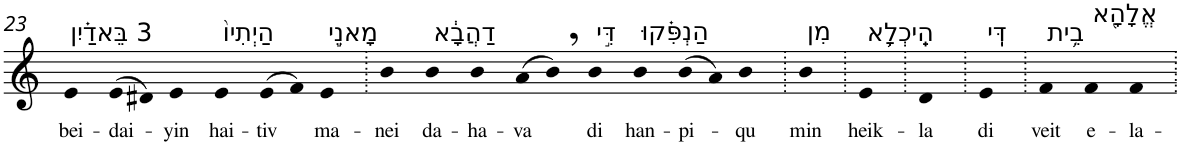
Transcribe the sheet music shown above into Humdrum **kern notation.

**kern	**text
*part1	*part1
*staff1	*staff1
*I"Piano	*
*I'Pno	*
!!LO:PB:g=z
*clefG2	*
*k[]	*
=23	=23
!LO:TX:a:t=3 בֵּאדַ֗יִן	!
!	!LO:LY:b
4e	bei-
!	!LO:LY:b
(>8e	-dai-
8d#X)	.
!	!LO:LY:b
4e	-yin
!LO:TX:a:t=הַיְתִיו֙	!
!	!LO:LY:b
4e	hai-
!	!LO:LY:b
(>8e	-tiv
8f)	.
!LO:TX:a:t=מָאנֵ֣י	!
!	!LO:LY:b
4e	ma-
=24.	=24.
!	!LO:LY:b
4b	-nei
!LO:TX:a:t=דַהֲבָ֔א	!
!	!LO:LY:b
4b	da-
!	!LO:LY:b
4b	-ha-
!	!LO:LY:b
(>8a	-va
8b,)	.
!LO:TX:a:t=דִּ֣י	!
!	!LO:LY:b
4b	di
!LO:TX:a:t=הַנְפִּ֗קוּ	!
!	!LO:LY:b
4b	han-
!	!LO:LY:b
(>8b	-pi-
8a)	.
!	!LO:LY:b
4b	-qu
=25.	=25.
!LO:TX:a:t=מִן	!
!	!LO:LY:b
4b	min
=26.	=26.
!LO:TX:a:t=הֵֽיכְלָ֛א	!
!	!LO:LY:b
4e	heik-
=27.	=27.
!	!LO:LY:b
4d	-la
=28.	=28.
!LO:TX:a:t=דִּֽי	!
!	!LO:LY:b
4e	di
=29.	=29.
!LO:TX:a:t=בֵ֥ית	!
!	!LO:LY:b
4f	veit
!LO:TX:a:t=אֱלָהָ֖א	!
!	!LO:LY:b
4f	e-
!	!LO:LY:b
4f	-la-
=.	=.
*-	*-
